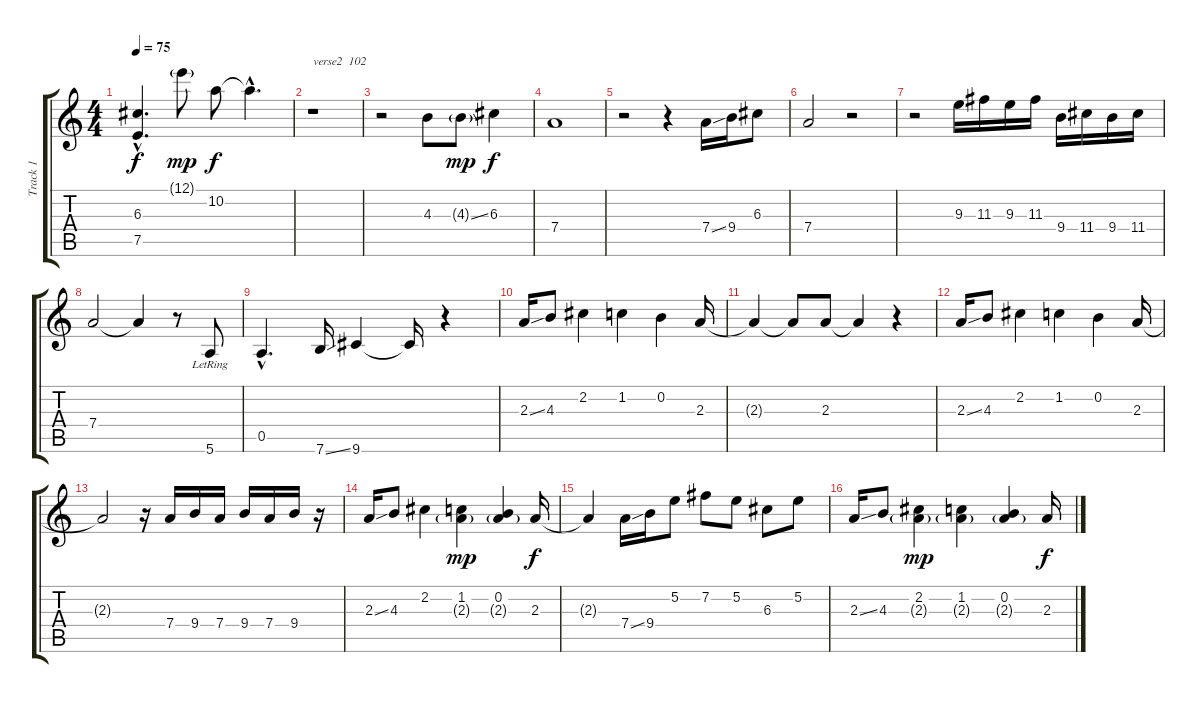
\track ("Track 1" "Track 1") {instrument acousticguitarsteel}
\staff {score tabs}
\tuning (E4 B3 G3 D3 A2 E2) {hide}
\ts (4 4)
\tempo 75
\clef g2
\ks c
(6.3{hac t} 7.5{hac t}).4{d dy f} 12.1{g}.8{dy mp} 10.2.8{dy f} 10.2{hac t}.4{d} |
r.1{txt "verse2  102"} |
r.2 4.3.8 4.3{ss g}.8{dy mp} 6.3.4{dy f} |
7.4.1 |
r.2 r.4 7.4{ss}.16 9.4.16 6.3.8 |
7.4.2 r.2 |
r.2 9.3.16 11.3.16 9.3.16 11.3.16 9.4.16 11.4.16 9.4.16 11.4.16 |
7.4.2 7.4{t}.4 r.8 5.6{lr}.8 |
0.5{hac}.4{d} 7.6{ss}.16 9.6.4 9.6{t}.16 r.4 |
2.3{ss}.16 4.3.8 2.2.4 1.2.4 0.2.4 2.3.16 |
2.3{t}.4 2.3{t}.8 2.3.8 2.3{t}.4 r.4 |
2.3{ss}.16 4.3.8 2.2.4 1.2.4 0.2.4 2.3.16 |
2.3{t}.2 r.16 7.4.16 9.4.16 7.4.16 9.4.16 7.4.16 9.4.16 r.16 |
2.3{ss}.16 4.3.8 2.2.4 (1.2 2.3{g}).4{dy mp} (0.2 2.3{g}).4 2.3.16{dy f} |
2.3{t}.4 7.4{ss}.16 9.4.16 5.2.8 7.2.8 5.2.8 6.3.8 5.2.8 |
2.3{ss}.16 4.3.8 (2.2 2.3{g}).4{dy mp} (1.2 2.3{g}).4 (0.2 2.3{g}).4 2.3.16{dy f}
